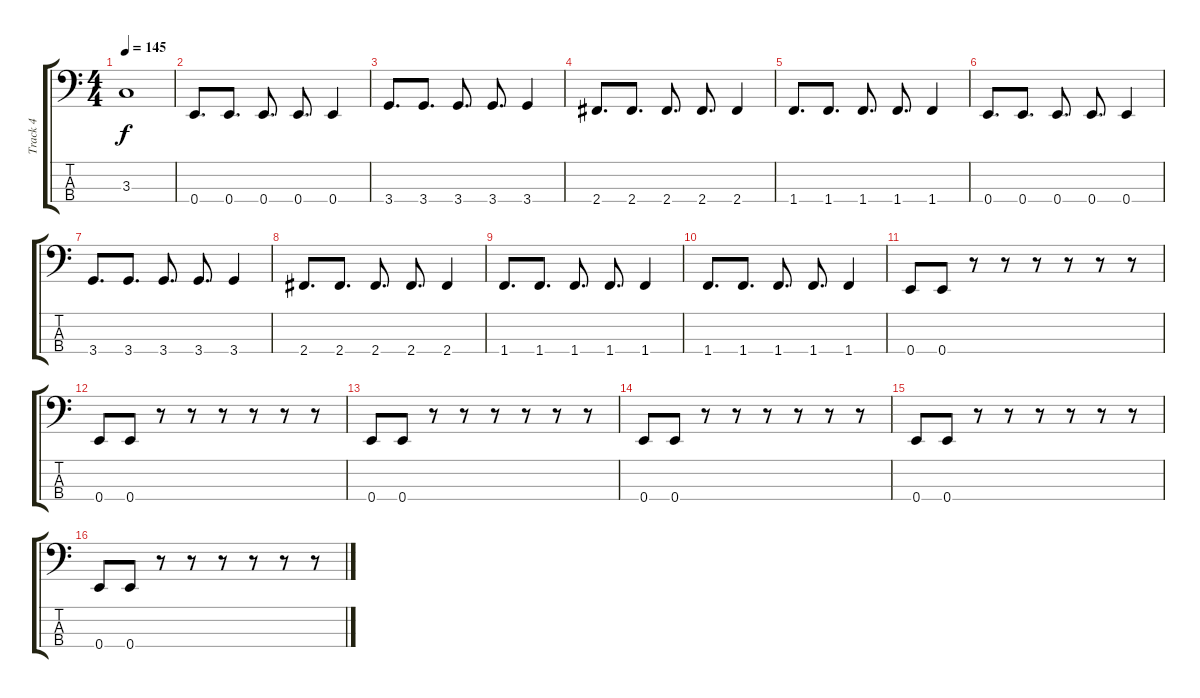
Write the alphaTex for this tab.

\track ("Track 4" "Track 4") {instrument electricbasspick}
\staff {score tabs}
\tuning (G2 D2 A1 E1) {hide}
\ts (4 4)
\tempo 145
\clef f4
\ks c
3.3.1{dy f} |
0.4.8{d} 0.4.8{d} 0.4.8{d} 0.4.8{d} 0.4.4 |
3.4.8{d} 3.4.8{d} 3.4.8{d} 3.4.8{d} 3.4.4 |
2.4.8{d} 2.4.8{d} 2.4.8{d} 2.4.8{d} 2.4.4 |
1.4.8{d} 1.4.8{d} 1.4.8{d} 1.4.8{d} 1.4.4 |
0.4.8{d} 0.4.8{d} 0.4.8{d} 0.4.8{d} 0.4.4 |
3.4.8{d} 3.4.8{d} 3.4.8{d} 3.4.8{d} 3.4.4 |
2.4.8{d} 2.4.8{d} 2.4.8{d} 2.4.8{d} 2.4.4 |
1.4.8{d} 1.4.8{d} 1.4.8{d} 1.4.8{d} 1.4.4 |
1.4.8{d} 1.4.8{d} 1.4.8{d} 1.4.8{d} 1.4.4 |
0.4.8 0.4.8 r.8 r.8 r.8 r.8 r.8 r.8 |
0.4.8 0.4.8 r.8 r.8 r.8 r.8 r.8 r.8 |
0.4.8 0.4.8 r.8 r.8 r.8 r.8 r.8 r.8 |
0.4.8 0.4.8 r.8 r.8 r.8 r.8 r.8 r.8 |
0.4.8 0.4.8 r.8 r.8 r.8 r.8 r.8 r.8 |
0.4.8 0.4.8 r.8 r.8 r.8 r.8 r.8 r.8
